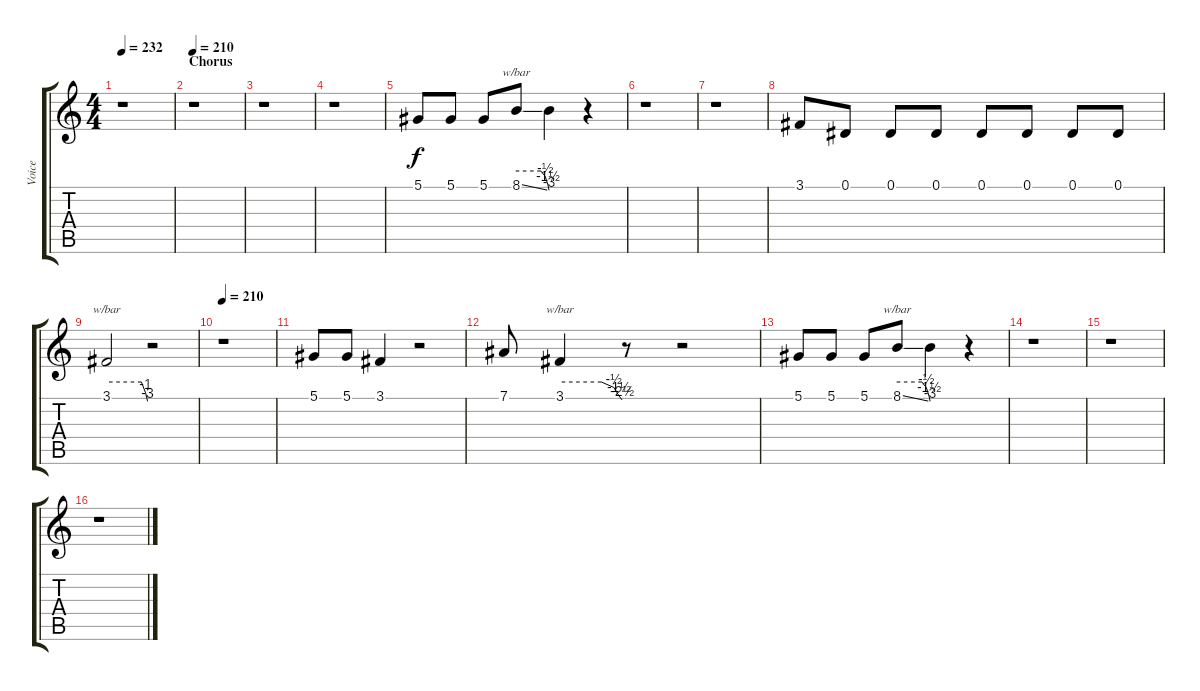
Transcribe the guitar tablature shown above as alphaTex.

\track ("Voice" "Voice") {instrument lead6voice}
\staff {score tabs}
\tuning (Eb4 Bb3 Gb3 Db3 Ab2 Eb2) {hide}
\ts (4 4)
\tempo 232
\clef g2
\ks c
r.1{dy f} |
\section ("" "Chorus")
\tempo 210
r.1 |
r.1 |
r.1 |
5.1.8 5.1.8 5.1.8 8.1{ss}.8{tbe (custom default 0 0 45 0 53 -2 58 -6 60 -12)} 8.1{t}.4 r.4 |
r.1 |
r.1 |
3.1.8 0.1.8 0.1.8 0.1.8 0.1.8 0.1.8 0.1.8 0.1.8 |
3.1.2{tbe (custom default 0 0 51 0 57 -4 60 -12)} r.2 |
\tempo 210
r.1 |
5.1.8 5.1.8 3.1.4 r.2 |
7.1.8 3.1.4{tbe (custom default 0 0 40 0 52 -2 57 -6 60 -10)} r.8 r.2 |
5.1.8 5.1.8 5.1.8 8.1{ss}.8{tbe (custom default 0 0 45 0 53 -2 58 -6 60 -12)} 8.1{t}.4 r.4 |
r.1 |
r.1 |
r.1
